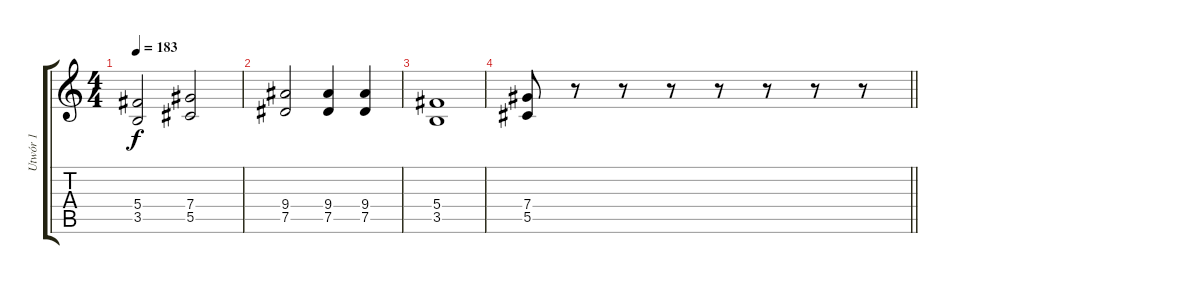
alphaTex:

\track ("Utwór 1" "Utwór 1") {instrument distortionguitar}
\staff {score tabs}
\tuning (Eb4 Bb3 Gb3 Db3 Ab2 Eb2) {hide}
\ts (4 4)
\tempo 183
\clef g2
\ks c
(5.4 3.5).2{dy f} (7.4 5.5).2 |
(9.4 7.5).2 (9.4 7.5).4 (9.4 7.5).4 |
(5.4 3.5).1 |
\barLineRight lightlight
(7.4 5.5).8 r.8 r.8 r.8 r.8 r.8 r.8 r.8
